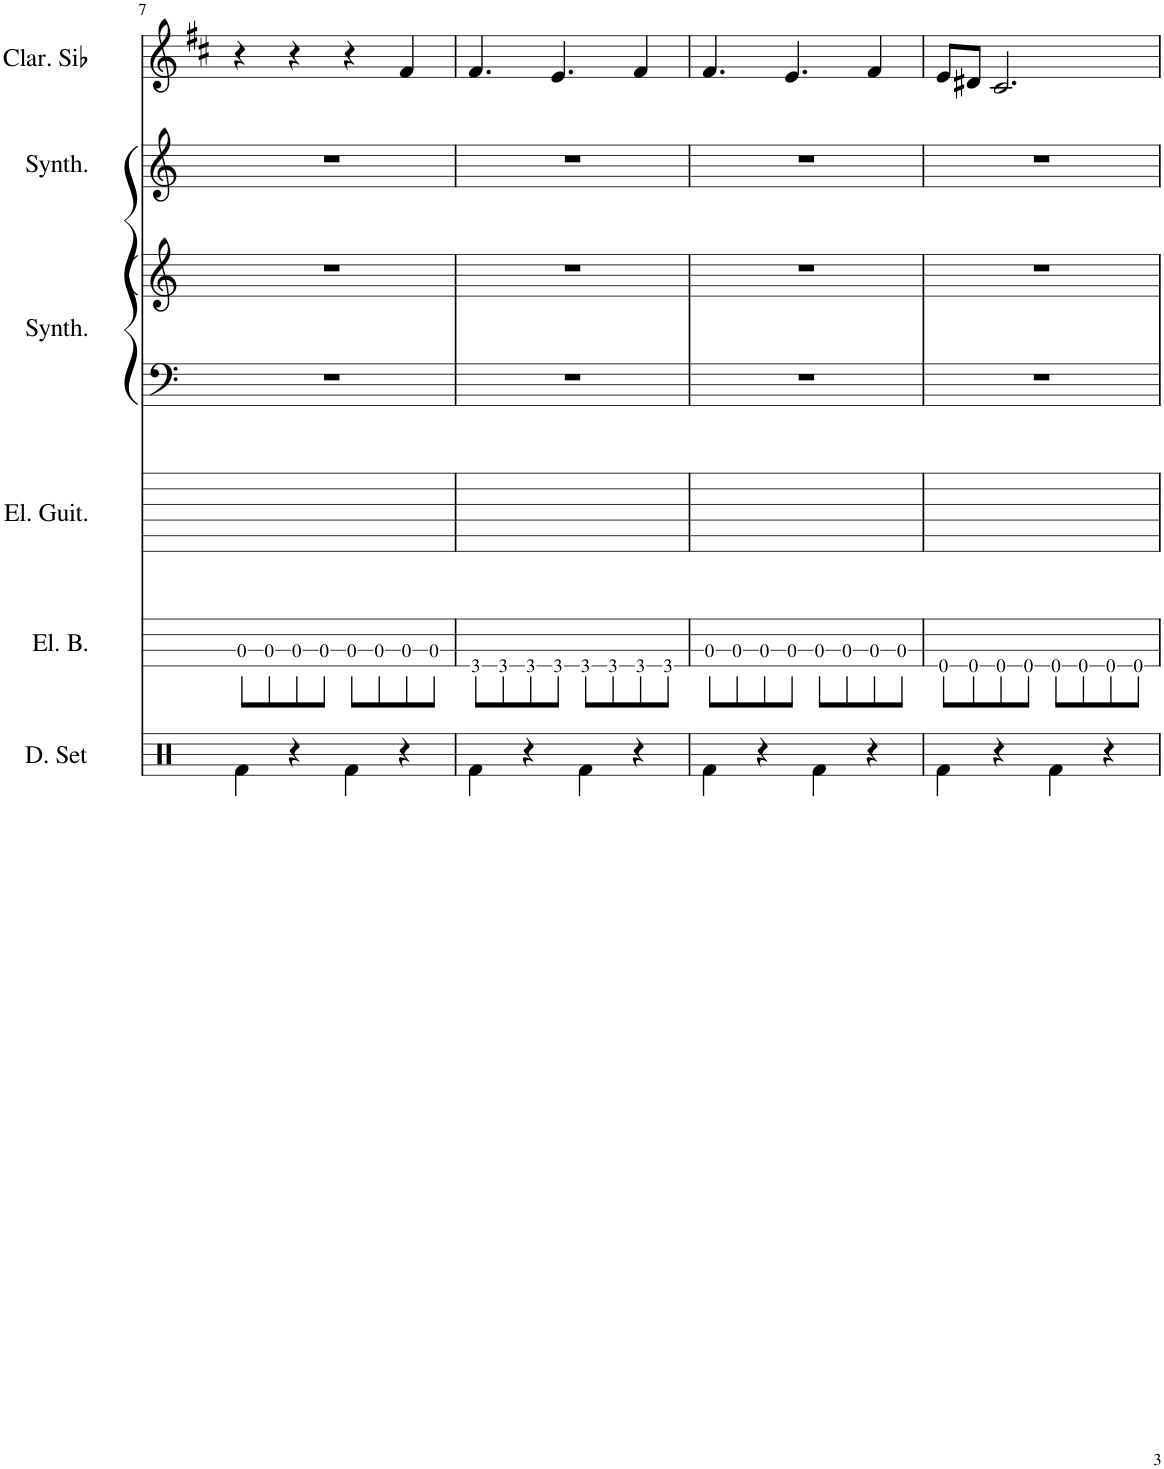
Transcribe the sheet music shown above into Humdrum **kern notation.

**kern	**kern	**kern	**kern	**kern	**kern	**kern
*part6	*part5	*part4	*part3	*part3	*part2	*part1
*staff7	*staff6	*staff5	*staff4	*staff3	*staff2	*staff1
*I"Drumset	*I"Electric Bass	*I"Electric Guitar	*I"Sine Synthesizer	*	*I"Brass Synthesizer	*I"Clarinette en Sib
*I'D. Set	*I'El. B.	*I'El. Guit.	*I'Synth.	*	*I'Synth.	*I'Clar. Sib
!!LO:PB:g=z
*clefX	*	*	*clefF4	*clefG2	*clefG2	*clefG2
*	*Trd7c12	*	*	*	*	*Trd1c2
*k[]	*k[]	*k[]	*k[]	*k[]	*k[]	*k[f#c#]
*M4/4	*M4/4	*M4/4	*M4/4	*M4/4	*M4/4	*M4/4
=7	=7	=7	=7	=7	=7	=7
4Rf\	8AA\L	1r	1r	1r	1r	4r
.	8AA\	.	.	.	.	.
4r	8AA\	.	.	.	.	4r
.	8AA\J	.	.	.	.	.
4Rf\	8AA\L	.	.	.	.	4r
.	8AA\	.	.	.	.	.
4r	8AA\	.	.	.	.	4f#/
.	8AA\J	.	.	.	.	.
=8	=8	=8	=8	=8	=8	=8
4Rf\	8GG\L	1r	1r	1r	1r	4.f#/
.	8GG\	.	.	.	.	.
4r	8GG\	.	.	.	.	.
.	8GG\J	.	.	.	.	4.e/
4Rf\	8GG\L	.	.	.	.	.
.	8GG\	.	.	.	.	.
4r	8GG\	.	.	.	.	4f#/
.	8GG\J	.	.	.	.	.
=9	=9	=9	=9	=9	=9	=9
4Rf\	8AA\L	1r	1r	1r	1r	4.f#/
.	8AA\	.	.	.	.	.
4r	8AA\	.	.	.	.	.
.	8AA\J	.	.	.	.	4.e/
4Rf\	8AA\L	.	.	.	.	.
.	8AA\	.	.	.	.	.
4r	8AA\	.	.	.	.	4f#/
.	8AA\J	.	.	.	.	.
=10	=10	=10	=10	=10	=10	=10
4Rf\	8EE\L	1r	1r	1r	1r	8e/L
.	8EE\	.	.	.	.	8d#X/J
4r	8EE\	.	.	.	.	2.c#/
.	8EE\J	.	.	.	.	.
4Rf\	8EE\L	.	.	.	.	.
.	8EE\	.	.	.	.	.
4r	8EE\	.	.	.	.	.
.	8EE\J	.	.	.	.	.
=	=	=	=	=	=	=
*-	*-	*-	*-	*-	*-	*-
